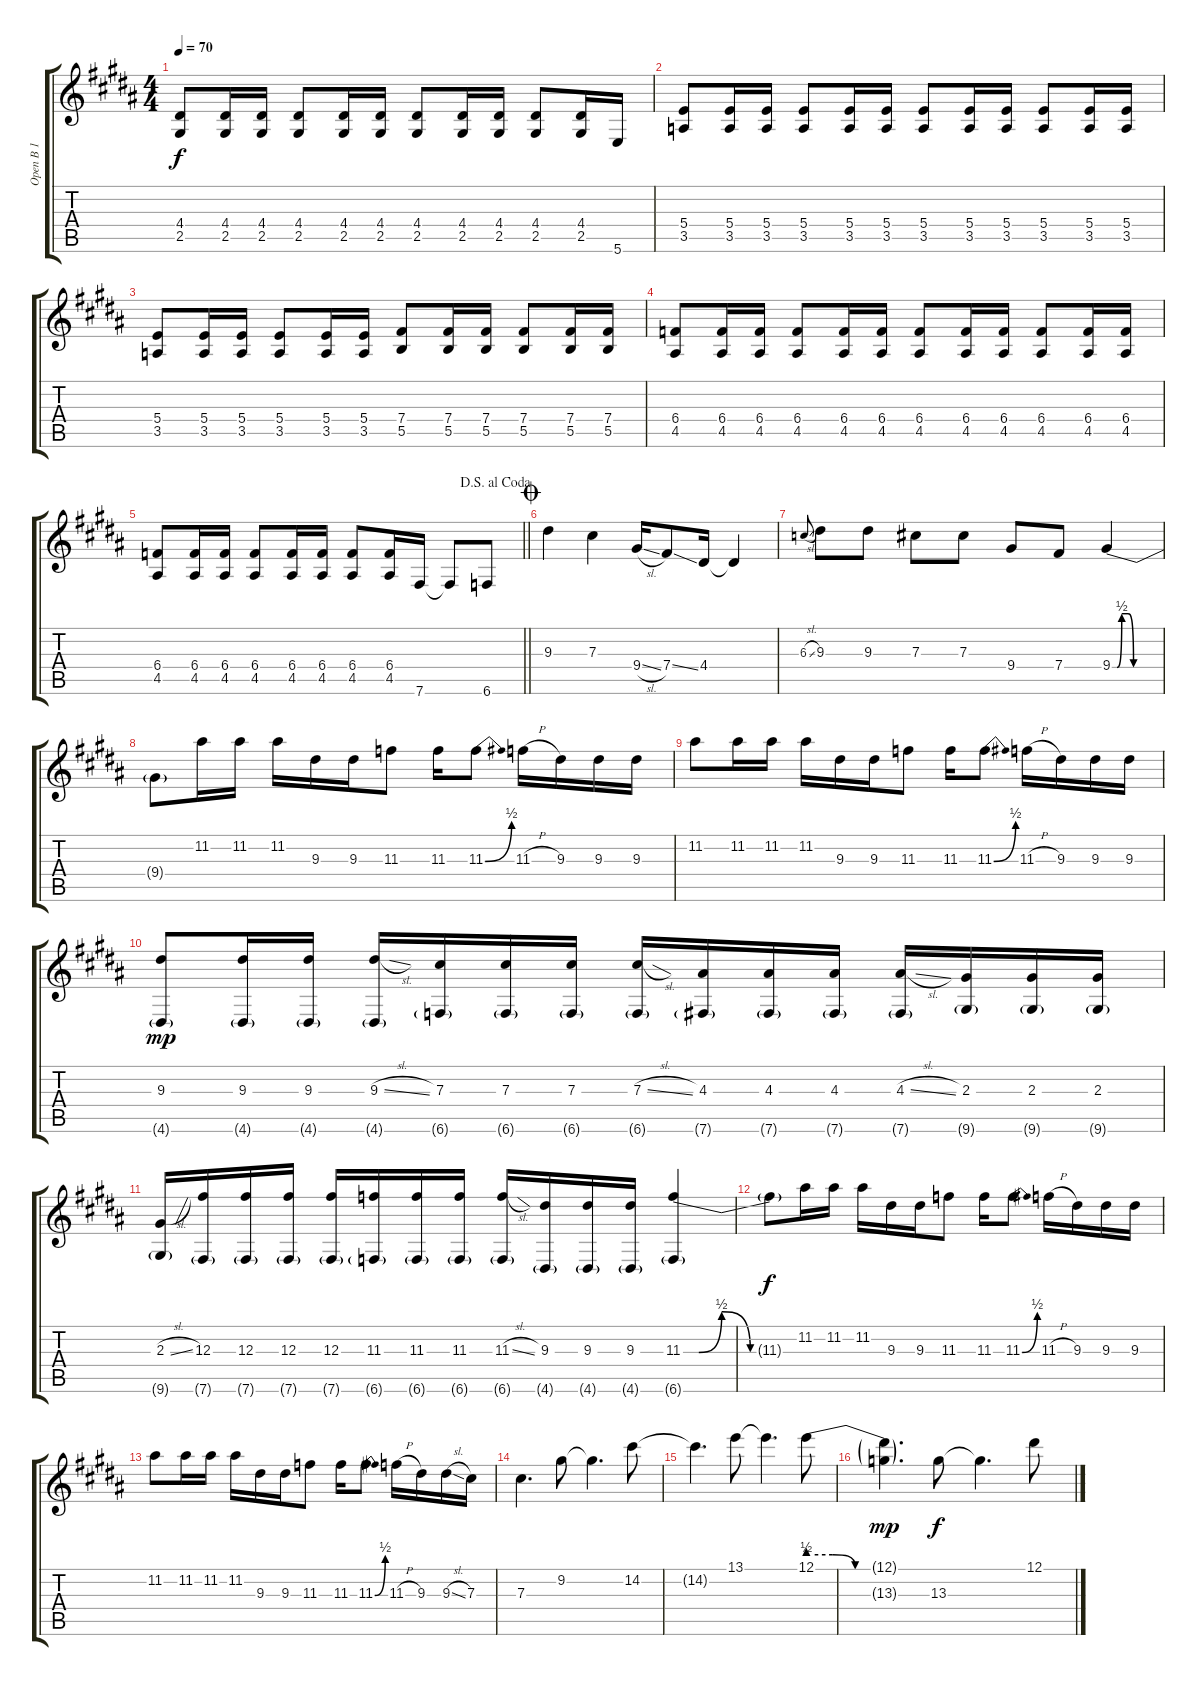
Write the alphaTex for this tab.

\track ("Open B 1" "Open B 1") {instrument distortionguitar}
\staff {score tabs}
\tuning (Eb4 B3 Gb3 B2 Gb2 B1) {hide}
\ts (4 4)
\tempo 70
\clef g2
\ks b
(4.4 2.5).8{dy f} (4.4 2.5).16 (4.4 2.5).16 (4.4 2.5).8 (4.4 2.5).16 (4.4 2.5).16 (4.4 2.5).8 (4.4 2.5).16 (4.4 2.5).16 (4.4 2.5).8 (4.4 2.5).16 5.6.16 |
(5.4 3.5).8 (5.4 3.5).16 (5.4 3.5).16 (5.4 3.5).8 (5.4 3.5).16 (5.4 3.5).16 (5.4 3.5).8 (5.4 3.5).16 (5.4 3.5).16 (5.4 3.5).8 (5.4 3.5).16 (5.4 3.5).16 |
(5.4 3.5).8 (5.4 3.5).16 (5.4 3.5).16 (5.4 3.5).8 (5.4 3.5).16 (5.4 3.5).16 (7.4 5.5).8 (7.4 5.5).16 (7.4 5.5).16 (7.4 5.5).8 (7.4 5.5).16 (7.4 5.5).16 |
(6.4 4.5).8 (6.4 4.5).16 (6.4 4.5).16 (6.4 4.5).8 (6.4 4.5).16 (6.4 4.5).16 (6.4 4.5).8 (6.4 4.5).16 (6.4 4.5).16 (6.4 4.5).8 (6.4 4.5).16 (6.4 4.5).16 |
\jump dalsegnoalcoda
\barLineRight lightlight
(6.4 4.5).8 (6.4 4.5).16 (6.4 4.5).16 (6.4 4.5).8 (6.4 4.5).16 (6.4 4.5).16 (6.4 4.5).8 (6.4 4.5).16 7.6.16 7.6{t}.8 6.6.8 |
\jump coda
9.3.4 7.3.4 9.4{sl}.16 7.4{ss}.8 4.4.16 4.4{t}.4 |
6.3{sl}.8{gr onbeat} 9.3.8 9.3.8 7.3.8 7.3.8 9.4.8 7.4.8 9.4{be (custom 0 0 6 0 12 2 20 2 27 0 45 0 60 0)}.4 |
9.4{t}.8 11.2.16 11.2.16 11.2.16 9.3.16 9.3.16 11.3.8 11.3.16 11.3{be (bend 0 0 60 2)}.8 11.3{h}.16 9.3.16 9.3.16 9.3.16 |
11.2.8 11.2.16 11.2.16 11.2.16 9.3.16 9.3.16 11.3.8 11.3.16 11.3{be (bend 0 0 60 2)}.8 11.3{h}.16 9.3.16 9.3.16 9.3.16 |
(9.3 4.6{g}).8{dy mp} (9.3 4.6{g}).16 (9.3 4.6{g}).16 (9.3{sl} 4.6{g}).16 (7.3 6.6{g}).16 (7.3 6.6{g}).16 (7.3 6.6{g}).16 (7.3{sl} 6.6{g}).16 (4.3 7.6{g}).16 (4.3 7.6{g}).16 (4.3 7.6{g}).16 (4.3{sl} 7.6{g}).16 (2.3 9.6{g}).16 (2.3 9.6{g}).16 (2.3 9.6{g}).16 |
(2.3{sl} 9.6{g}).16 (12.3 7.6{g}).16 (12.3 7.6{g}).16 (12.3 7.6{g}).16 (12.3 7.6{g}).16 (11.3 6.6{g}).16 (11.3 6.6{g}).16 (11.3 6.6{g}).16 (11.3{sl} 6.6{g}).16 (9.3 4.6{g}).16 (9.3 4.6{g}).16 (9.3 4.6{g}).16 (11.3{be (custom 0 0 8 0 20 2 35 0 60 0)} 6.6{g}).4 |
11.3{t}.8{dy f} 11.2.16 11.2.16 11.2.16 9.3.16 9.3.16 11.3.8 11.3.16 11.3{be (bend 0 0 60 2)}.8 11.3{h}.16 9.3.16 9.3.16 9.3.16 |
11.2.8 11.2.16 11.2.16 11.2.16 9.3.16 9.3.16 11.3.8 11.3.16 11.3{be (bend 0 0 60 2)}.8 11.3{h}.16 9.3.16 9.3{sl}.16 7.3.16 |
7.3.4{d} 9.2.8 9.2{t}.4{d} 14.2.8 |
14.2{t}.4{d} 13.1.8 13.1{t}.4{d} 12.1{be (custom 0 2 12 2 23 0 60 0)}.8 |
(12.1{t} 13.3{g}).4{d dy mp} 13.3.8{dy f} 13.3{t}.4{d} 12.1.8
